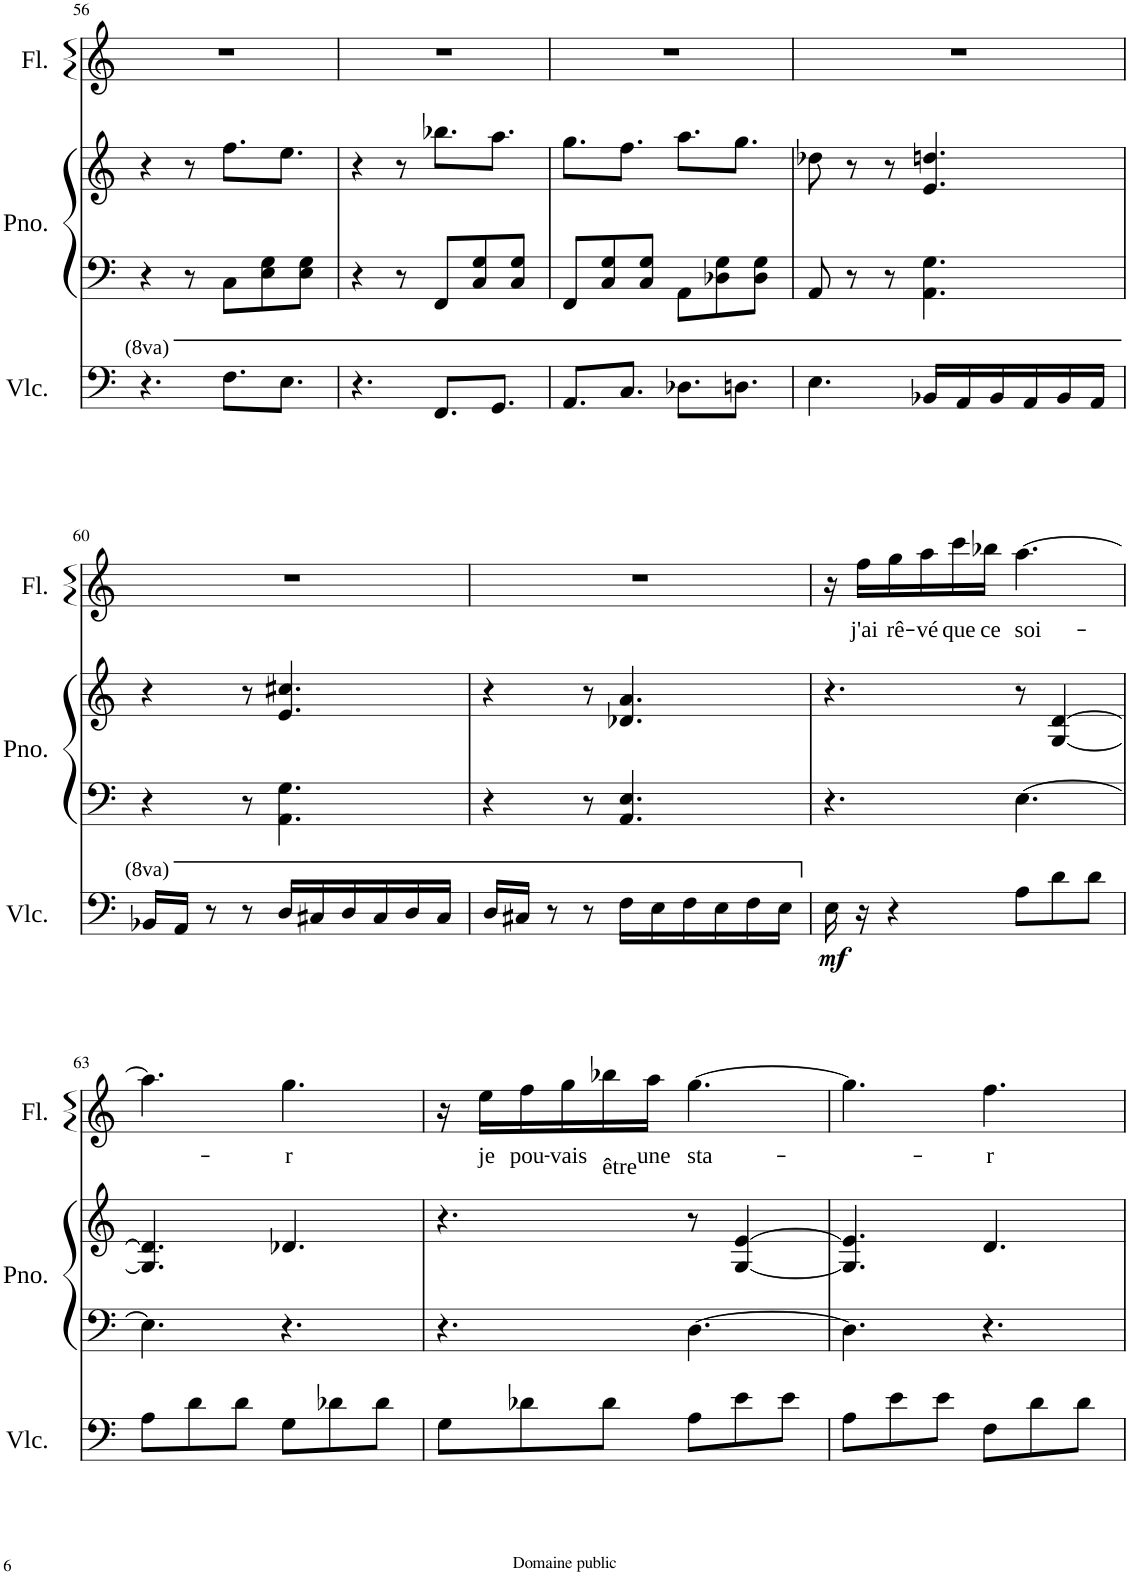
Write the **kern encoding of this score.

**kern	**dynam	**kern	**kern	**kern	**text
*part3	*part3	*part2	*part2	*part1	*part1
*staff4	*staff4	*staff3	*staff2	*staff1	*staff1
*I"Violoncello	*	*I"Piano	*	*I"Flute	*
*I'Vlc.	*	*I'Pno.	*	*I'Fl.	*
!!LO:PB:g=z
*clefF4	*	*clefF4	*clefG2	*clefG2	*
*k[]	*	*k[]	*k[]	*k[]	*
*M6/8	*	*M6/8	*M6/8	*M6/8	*
=56	=56	=56	=56	=56	=56
4.r	.	4r	4r	2.r	.
.	.	8r	8r	.	.
8.f\L	.	8C\L	8.ff\L	.	.
.	.	8E\ 8G\	.	.	.
8.e\J	.	.	8.ee\J	.	.
.	.	8E\ 8G\J	.	.	.
=57	=57	=57	=57	=57	=57
4.r	.	4r	4r	2.r	.
.	.	8r	8r	.	.
8.F/L	.	8FF/L	8.bb-X\L	.	.
.	.	8C/ 8G/	.	.	.
8.G/J	.	.	8.aa\J	.	.
.	.	8C/ 8G/J	.	.	.
=58	=58	=58	=58	=58	=58
8.A/L	.	8FF/L	8.gg\L	2.r	.
.	.	8C/ 8G/	.	.	.
8.c/J	.	.	8.ff\J	.	.
.	.	8C/ 8G/J	.	.	.
8.d-X\L	.	8AA\L	8.aa\L	.	.
.	.	8D-X\ 8G\	.	.	.
8.dn\J	.	.	8.gg\J	.	.
.	.	8D-\ 8G\J	.	.	.
=59	=59	=59	=59	=59	=59
4.e\	.	8AA/	8dd-X\	2.r	.
.	.	8r	8r	.	.
.	.	8r	8r	.	.
16B-X/LL	.	4.AA\ 4.G\	4.e/ 4.ddn/	.	.
16A/	.	.	.	.	.
16B-/	.	.	.	.	.
16A/	.	.	.	.	.
16B-/	.	.	.	.	.
16A/JJ	.	.	.	.	.
!!LO:LB:g=z
=60	=60	=60	=60	=60	=60
16B-X/LL	.	4r	4r	2.r	.
16A/JJ	.	.	.	.	.
8r	.	.	.	.	.
8r	.	8r	8r	.	.
16d/LL	.	4.AA\ 4.G\	4.e/ 4.cc#X/	.	.
16c#X/	.	.	.	.	.
16d/	.	.	.	.	.
16c#/	.	.	.	.	.
16d/	.	.	.	.	.
16c#/JJ	.	.	.	.	.
=61	=61	=61	=61	=61	=61
16d/LL	.	4r	4r	2.r	.
16c#X/JJ	.	.	.	.	.
8r	.	.	.	.	.
8r	.	8r	8r	.	.
16f\LL	.	4.AA/ 4.E/	4.d-X/ 4.a/	.	.
16e\	.	.	.	.	.
16f\	.	.	.	.	.
16e\	.	.	.	.	.
16f\	.	.	.	.	.
16e\JJ	.	.	.	.	.
=62	=62	=62	=62	=62	=62
!	!LO:DY:b	!	!	!	!
16E\	mf	4.r	4.r	16r	.
!	!	!	!	!	!LO:LY:b
16r	.	.	.	16ff\LL	j'ai
!	!	!	!	!	!LO:LY:b
4r	.	.	.	16gg\	rê-
!	!	!	!	!	!LO:LY:b
.	.	.	.	16aa\	-vé
!	!	!	!	!	!LO:LY:b
.	.	.	.	16ccc\	que
!	!	!	!	!	!LO:LY:b
.	.	.	.	16bb-X\JJ	ce
!	!	!	!	!	!LO:LY:b
8A\L	.	[4.E\	8r	[4.aa\	soi-
8d\	.	.	[4G/ [4d/	.	.
8d\J	.	.	.	.	.
!!LO:LB:g=z
=63	=63	=63	=63	=63	=63
8A\L	.	4.E\]	4.G/] 4.d/]	4.aa\]	.
8d\	.	.	.	.	.
8d\J	.	.	.	.	.
!	!	!	!	!	!LO:LY:b
8G\L	.	4.r	4.d-X/	4.gg\	-r
8d-X\	.	.	.	.	.
8d-\J	.	.	.	.	.
=64	=64	=64	=64	=64	=64
8G\L	.	4.r	4.r	16r	.
!	!	!	!	!	!LO:LY:b
.	.	.	.	16ee\LL	je
!	!	!	!	!	!LO:LY:b
8d-X\	.	.	.	16ff\	pou-
!	!	!	!	!	!LO:LY:b
.	.	.	.	16gg\	-vais
!	!	!	!	!	!LO:LY:b
8d-\J	.	.	.	16bb-X\	être
!	!	!	!	!	!LO:LY:b
.	.	.	.	16aa\JJ	une
!	!	!	!	!	!LO:LY:b
8A\L	.	[4.D\	8r	[4.gg\	sta-
8e\	.	.	[4G/ [4e/	.	.
8e\J	.	.	.	.	.
=65	=65	=65	=65	=65	=65
8A\L	.	4.D\]	4.G/] 4.e/]	4.gg\]	.
8e\	.	.	.	.	.
8e\J	.	.	.	.	.
!	!	!	!	!	!LO:LY:b
8F\L	.	4.r	4.d/	4.ff\	-r
8d\	.	.	.	.	.
8d\J	.	.	.	.	.
=	=	=	=	=	=
*-	*-	*-	*-	*-	*-
